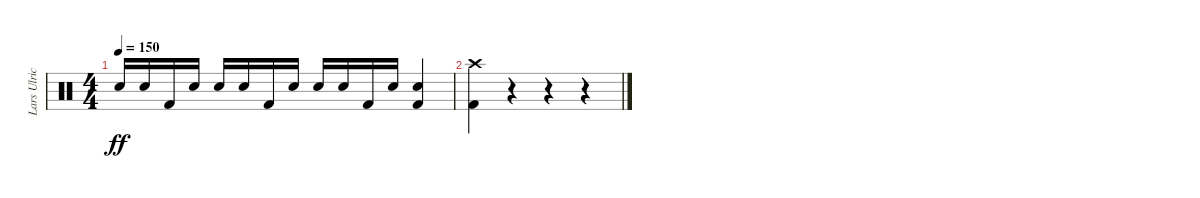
\track ("Lars Ulrich" "Lars Ulric") {instrument percussion}
\staff {score}
\articulation defaults
\ts (4 4)
\tempo 150
\clef neutral
\ks c "Snare (hit) 2".16{dy ff} "Snare (hit) 2".16 "Kick (hit) 2".16 "Snare (hit) 2".16 "Snare (hit) 2".16 "Snare (hit) 2".16 "Kick (hit) 2".16 "Snare (hit) 2".16 "Snare (hit) 2".16 "Snare (hit) 2".16 "Kick (hit) 2".16 "Snare (hit) 2".16
("Snare (hit) 2" "Kick (hit) 2").4 |
("Crash high (hit)" "Kick (hit) 2").4 r.4 r.4 r.4
